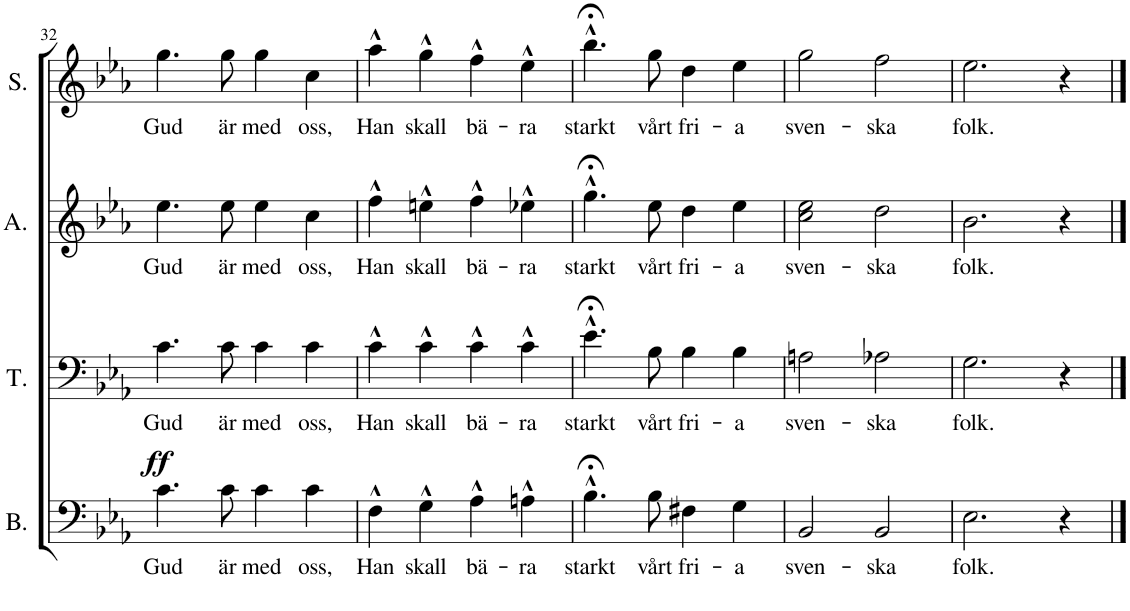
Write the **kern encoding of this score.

**kern	**text	**dynam	**kern	**text	**kern	**text	**kern	**text
*part4	*part4	*part4	*part3	*part3	*part2	*part2	*part1	*part1
*staff4	*staff4	*staff4	*staff3	*staff3	*staff2	*staff2	*staff1	*staff1
*I"Bass	*	*	*I"Tenor	*	*I"Alto	*	*I"Soprano	*
*I'B.	*	*	*I'T.	*	*I'A.	*	*I'S.	*
!!LO:PB:g=z
*clefF4	*	*	*clefF4	*	*clefG2	*	*clefG2	*
*k[b-e-a-]	*	*	*k[b-e-a-]	*	*k[b-e-a-]	*	*k[b-e-a-]	*
*M4/4	*	*	*M4/4	*	*M4/4	*	*M4/4	*
=32	=32	=32	=32	=32	=32	=32	=32	=32
!	!LO:LY:b	!LO:DY:a	!	!LO:LY:b	!	!LO:LY:b	!	!LO:LY:b
4.c\	Gud	ff	4.c\	Gud	4.ee-\	Gud	4.gg\	Gud
!	!LO:LY:b	!	!	!LO:LY:b	!	!LO:LY:b	!	!LO:LY:b
8c\	är	.	8c\	är	8ee-\	är	8gg\	är
!	!LO:LY:b	!	!	!LO:LY:b	!	!LO:LY:b	!	!LO:LY:b
4c\	med	.	4c\	med	4ee-\	med	4gg\	med
!	!LO:LY:b	!	!	!LO:LY:b	!	!LO:LY:b	!	!LO:LY:b
4c\	oss,	.	4c\	oss,	4cc\	oss,	4cc\	oss,
=33	=33	=33	=33	=33	=33	=33	=33	=33
!	!LO:LY:b	!	!	!LO:LY:b	!	!LO:LY:b	!	!LO:LY:b
4F^^\	Han	.	4c^^\	Han	4ff^^\	Han	4aa-^^\	Han
!	!LO:LY:b	!	!	!LO:LY:b	!	!LO:LY:b	!	!LO:LY:b
4G^^\	skall	.	4c^^\	skall	4een^^\	skall	4gg^^\	skall
!	!LO:LY:b	!	!	!LO:LY:b	!	!LO:LY:b	!	!LO:LY:b
4A-^^\	bä-	.	4c^^\	bä-	4ff^^\	bä-	4ff^^\	bä-
!	!LO:LY:b	!	!	!LO:LY:b	!	!LO:LY:b	!	!LO:LY:b
4An^^\	-ra	.	4c^^\	-ra	4ee-X^^\	-ra	4ee-^^\	-ra
=34	=34	=34	=34	=34	=34	=34	=34	=34
!	!LO:LY:b	!	!	!LO:LY:b	!	!LO:LY:b	!	!LO:LY:b
4.B-;<^^\	starkt	.	4.e-;<^^\	starkt	4.gg;<^^\	starkt	4.bb-;<^^\	starkt
!	!LO:LY:b	!	!	!LO:LY:b	!	!LO:LY:b	!	!LO:LY:b
8B-\	vårt	.	8B-\	vårt	8ee-\	vårt	8gg\	vårt
!	!LO:LY:b	!	!	!LO:LY:b	!	!LO:LY:b	!	!LO:LY:b
4F#X\	fri-	.	4B-\	fri-	4dd\	fri-	4dd\	fri-
!	!LO:LY:b	!	!	!LO:LY:b	!	!LO:LY:b	!	!LO:LY:b
4G\	-a	.	4B-\	-a	4ee-\	-a	4ee-\	-a
=35	=35	=35	=35	=35	=35	=35	=35	=35
!	!LO:LY:b	!	!	!LO:LY:b	!	!LO:LY:b	!	!LO:LY:b
2BB-/	sven-	.	2An\	sven-	2cc\ 2ee-\	sven-	2gg\	sven-
!	!LO:LY:b	!	!	!LO:LY:b	!	!LO:LY:b	!	!LO:LY:b
2BB-/	-ska	.	2A-X\	-ska	2dd\	-ska	2ff\	-ska
=36	=36	=36	=36	=36	=36	=36	=36	=36
!	!LO:LY:b	!	!	!LO:LY:b	!	!LO:LY:b	!	!LO:LY:b
2.E-\	folk.	.	2.G\	folk.	2.b-\	folk.	2.ee-\	folk.
4r	.	.	4r	.	4r	.	4r	.
==	==	==	==	==	==	==	==	==
*-	*-	*-	*-	*-	*-	*-	*-	*-
